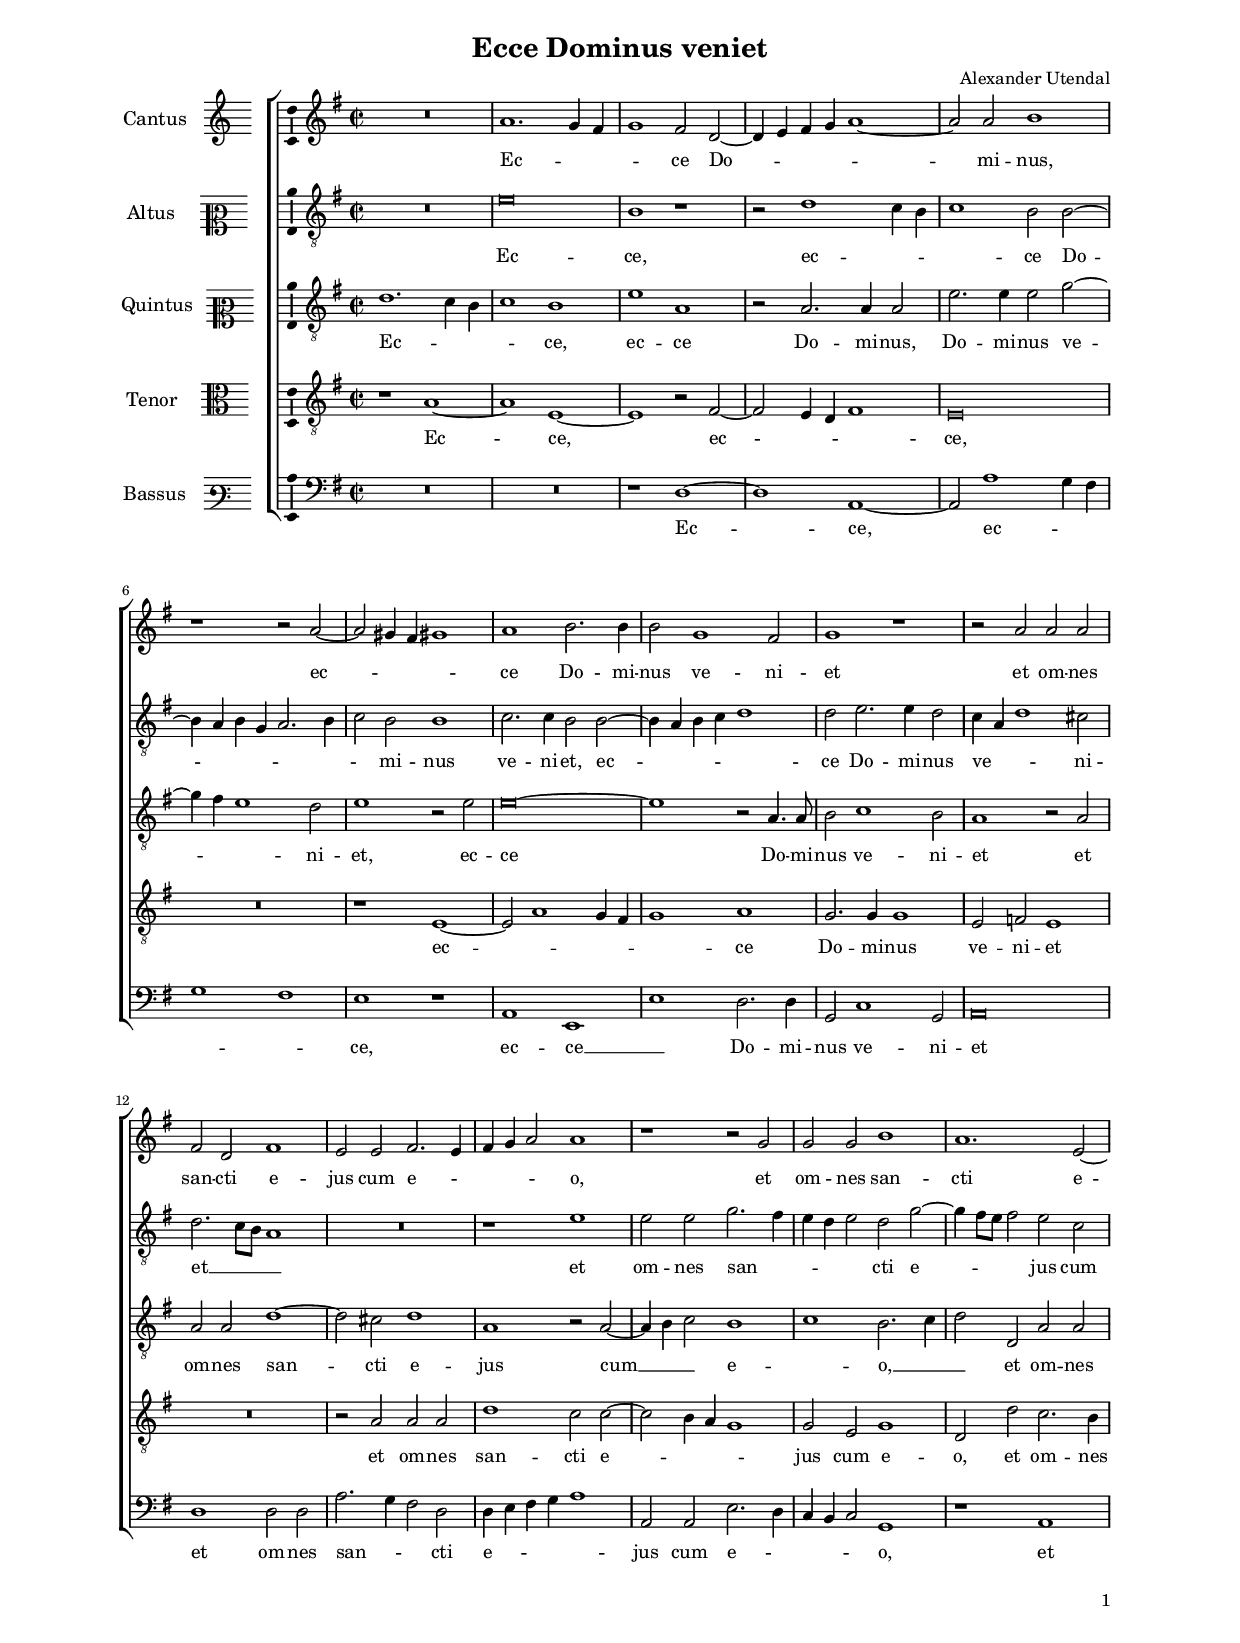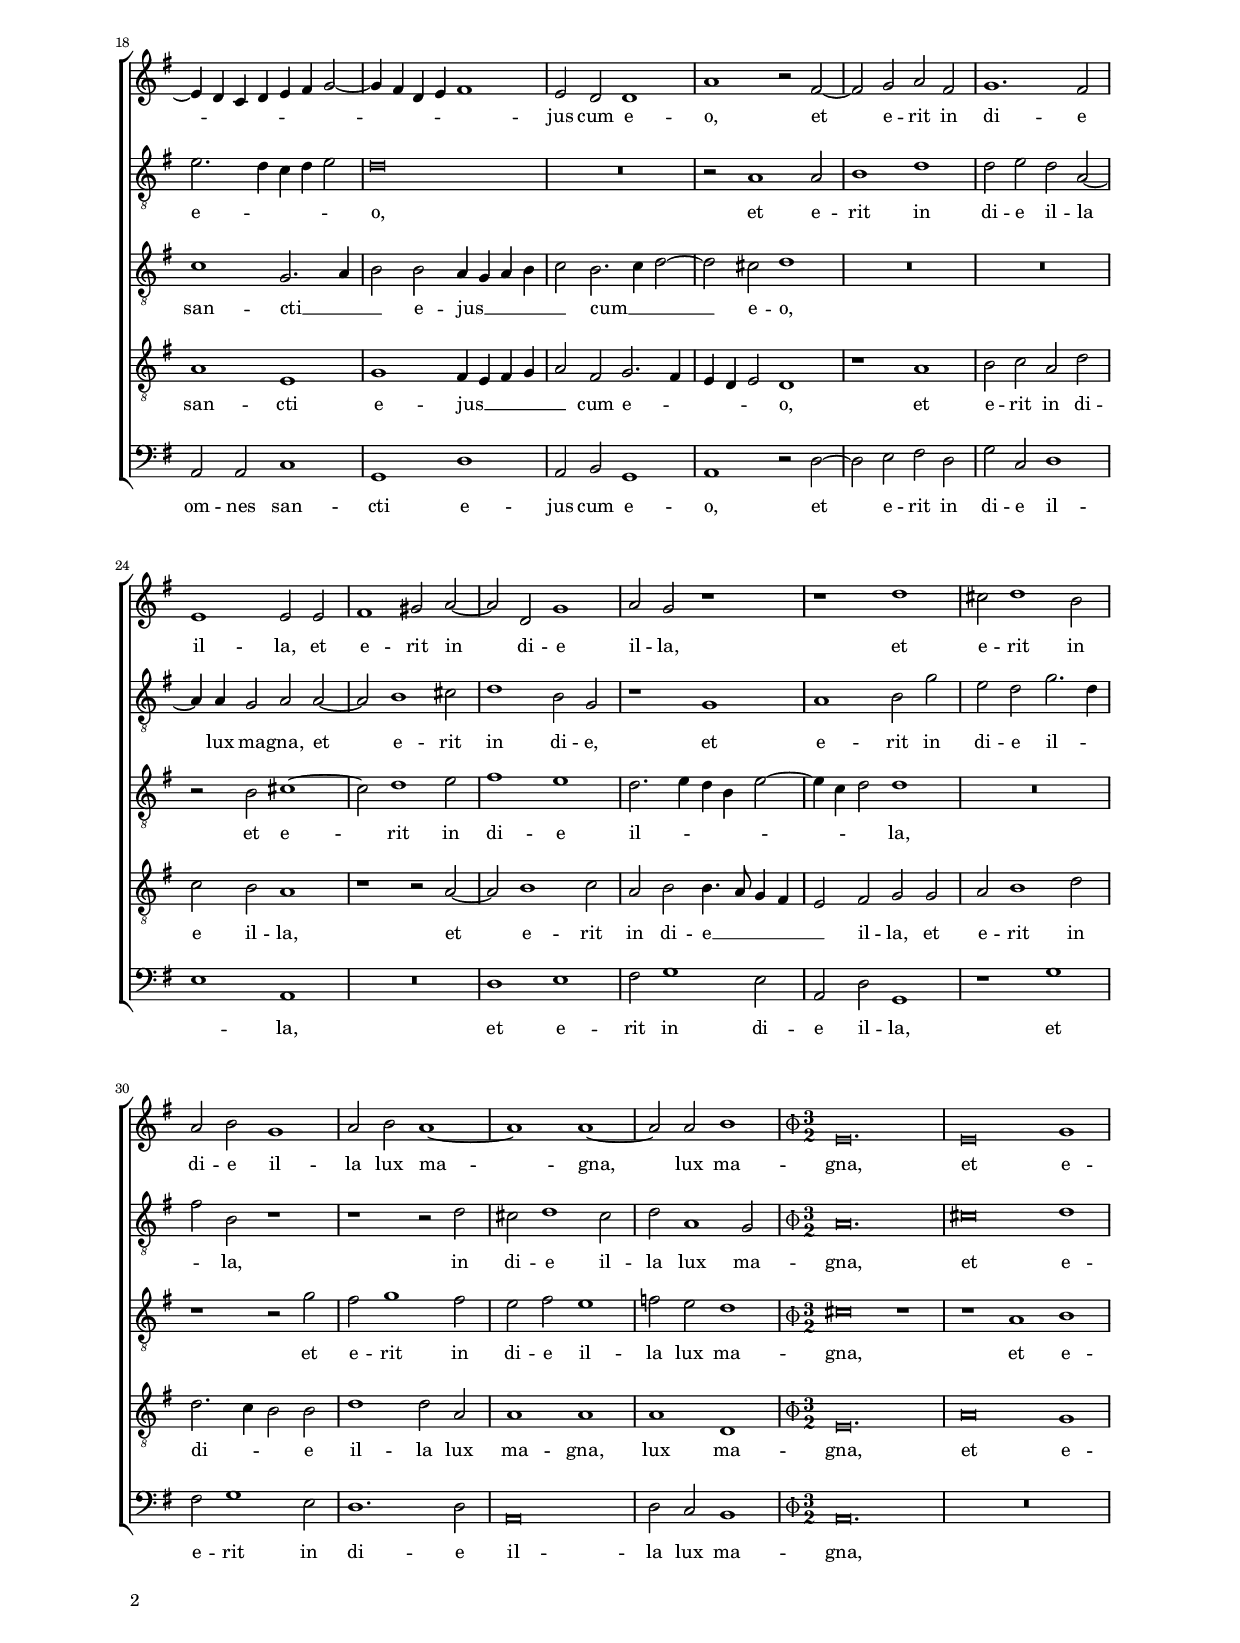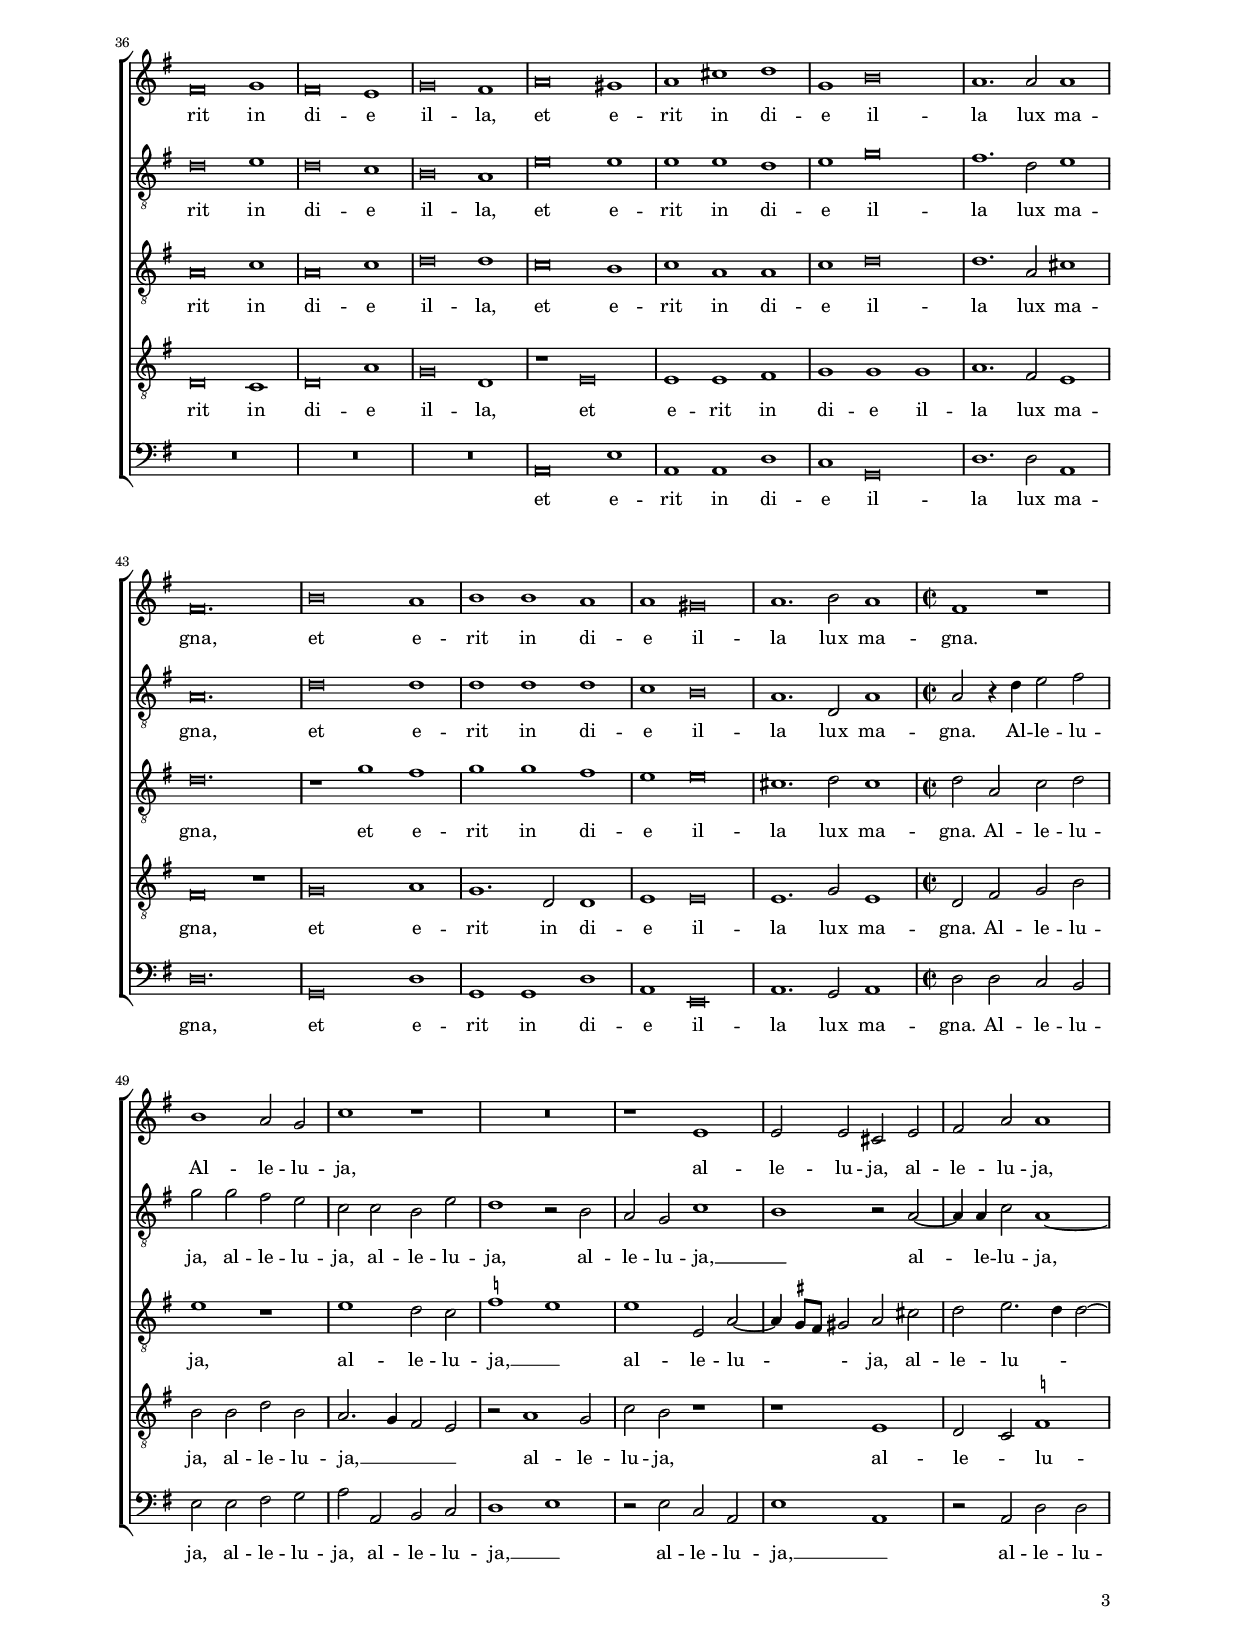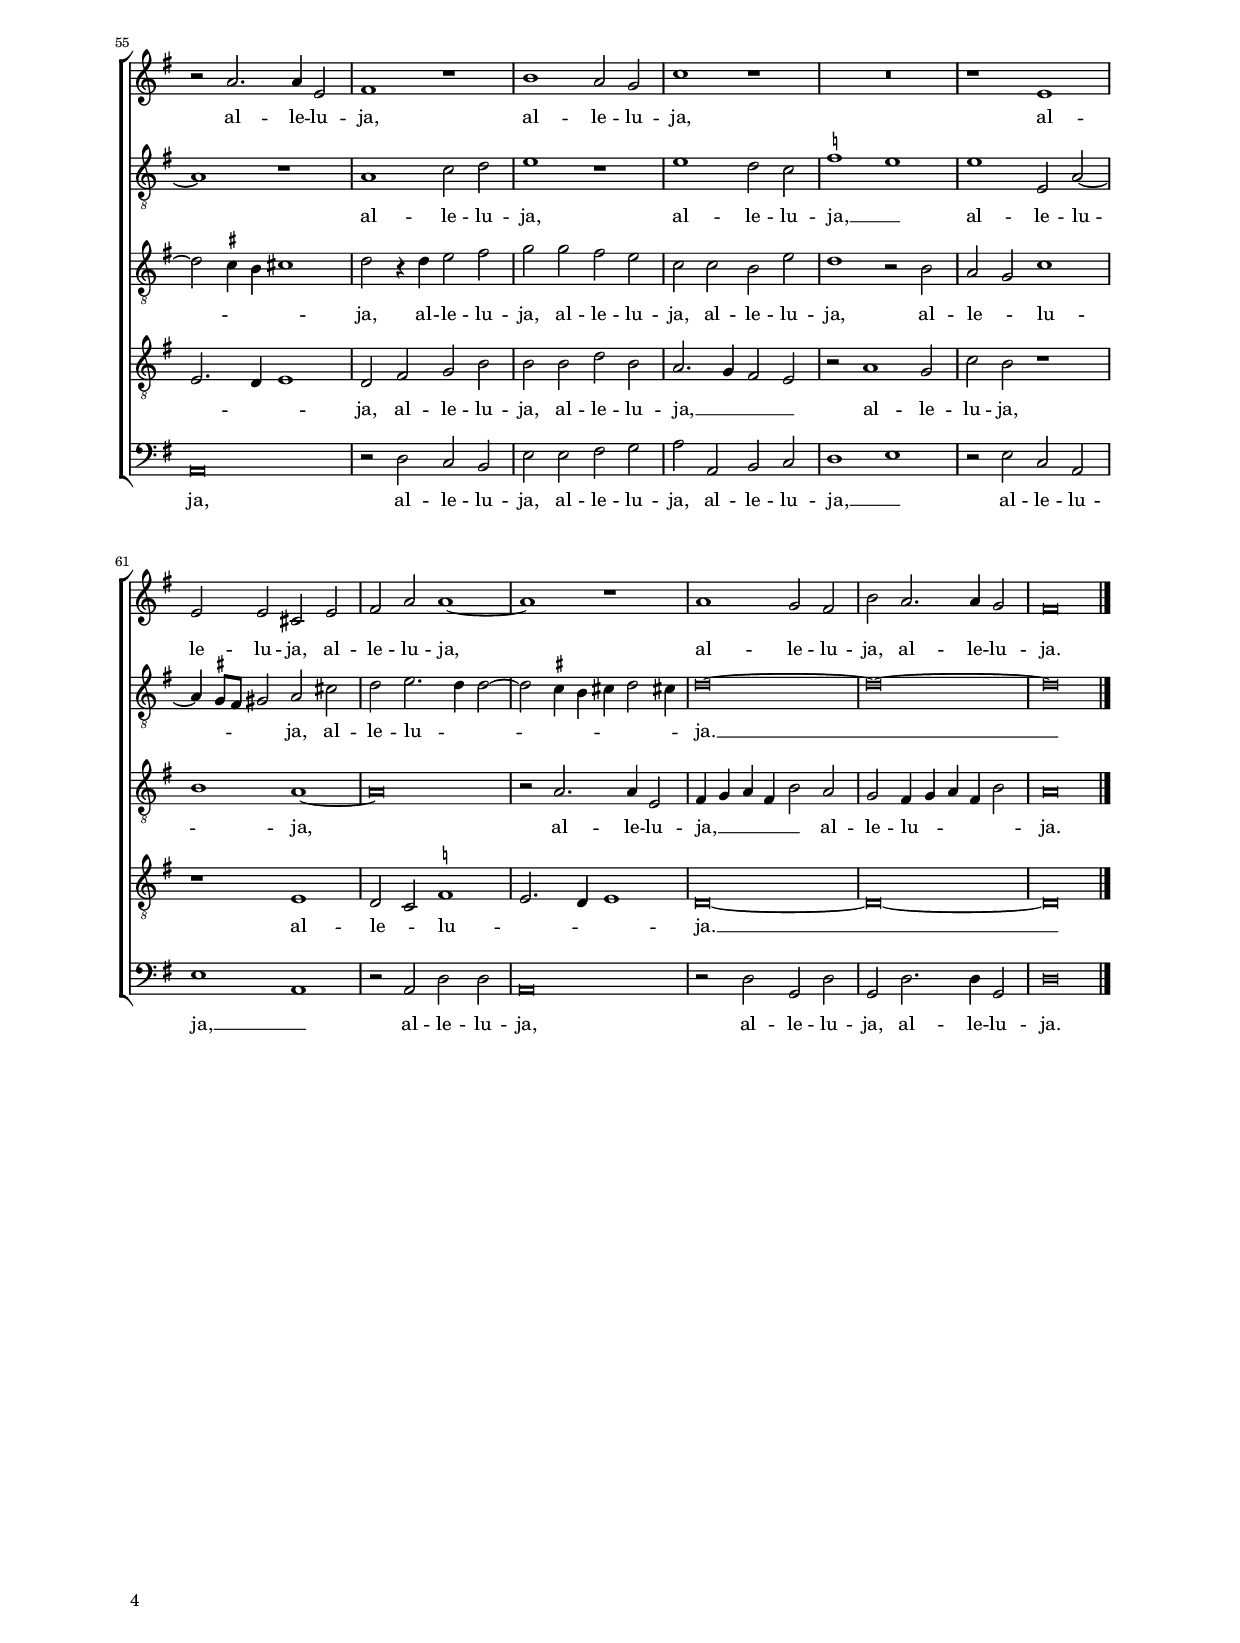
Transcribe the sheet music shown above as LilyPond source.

\header
{
	title="Ecce Dominus veniet"
	composer="Alexander Utendal"
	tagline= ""
}

\version "2.24.4"
\language deutsch
#(set-global-staff-size 15)
% #(set-default-paper-size "letter")
#(ly:set-option 'point-and-click #f)


	ficta = { \once \set suggestAccidentals = ##t }

	forget = #(define-music-function (music) (ly:music?) #{
		\accidentalStyle forget
		$music
		\accidentalStyle default
		#})

   
	#(define ((double-time-signature glyph a b) grob)
	(grob-interpret-markup grob
		(markup #:override '(baseline-skip . 2.5) #:number
		(#:line ((markup (#:musicglyph glyph))
		(#:fontsize -1 #:column (a b)))))))


\paper
	{
	top-margin = 1.8 \cm
	bottom-margin = 1.2 \cm
	left-margin = 2.2 \cm
	right-margin = 2.2 \cm
	ragged-bottom = ##f
	ragged-last-bottom = ##t
	print-page-number = ##f
	system-system-spacing = #'((basic-distance . 17) (minimum-distance . 14) (padding . 7) (strechability . 150))
	oddFooterMarkup=\markup   \fill-line { "" \fromproperty #'page:page-number-string }
	evenFooterMarkup=\markup  \fill-line { \fromproperty #'page:page-number-string "" }
	last-bottom-spacing = #'((basic-distance . 12) (minimum-distance . 7) (padding . 4))
%	systems-per-page = 3
%   page-count = 3
	system-count = 11
%	min-systems-per-page = 3
%	print-all-headers = ##t
%	print-first-page-number = ##t
%	first-page-number = 1
	}

	
global = {
	\key c \major
	\time 2/2 \set Score.measureLength = #(ly:make-moment 2/1)
	\set Score.tempoHideNote = ##t
	\tempo 2 = 90
	\skip 1*2*33
	\once \override Score.TimeSignature.stencil = #(double-time-signature "timesig.mensural34" "3" "2") \time 3/1
	\tempo 1 = 135
	\skip 1*3*14 \time 2/2 \set Score.measureLength = #(ly:make-moment 2/1)
	\tempo 2 = 90
	\skip 1*2*19 \bar "|."
	
	}


incipitcantus = \markup { \score {
	{
	\set Staff.instrumentName = \markup { \fontsize #1 "Cantus" }
	\key c \major
	\clef violin
	s4 \bar ""
	}
	\layout  {
	raggedright = ##t
	indent = 1.6 \cm
	line-width = 2.4\cm
	\context { \Staff \remove Time_signature_engraver }
	\override Staff.Clef.Y-extent = #'(0 . 0)
	}} \hspace #1 }


incipitaltus = \markup { \score {
	{
	\set Staff.instrumentName = \markup { \fontsize #1 "Altus" }
	\key c \major
	\clef mezzosoprano
	s4 \bar ""
	}
	\layout  {
	raggedright = ##t
	indent = 1.6 \cm
	line-width = 2.4\cm
	\context { \Staff \remove Time_signature_engraver }
	\override Staff.Clef.Y-extent = #'(0 . 0)
	}} \hspace #1 }


incipitquintus = \markup { \score {
	{
	\set Staff.instrumentName = \markup { \fontsize #1 "Quintus" }
	\key c \major
	\clef mezzosoprano
	s4 \bar ""
	}
	\layout  {
	raggedright = ##t
	indent = 1.6 \cm
	line-width = 2.4\cm
	\context { \Staff \remove Time_signature_engraver }
	\override Staff.Clef.Y-extent = #'(0 . 0)
	}} \hspace #1 }


incipittenor = \markup { \score {
	{
	\set Staff.instrumentName = \markup { \fontsize #1 "Tenor" }
	\key c \major
	\clef alto
	s4 \bar ""
	}
	\layout  {
	raggedright = ##t
	indent = 1.6 \cm
	line-width = 2.4\cm
	\context { \Staff \remove Time_signature_engraver }
	\override Staff.Clef.Y-extent = #'(0 . 0)
	}} \hspace #1 }


incipitbassus = \markup { \score {
	{
	\set Staff.instrumentName = \markup { \fontsize #1 "Bassus" }
	\key c \major
	\clef varbaritone
	s4 \bar ""
	}
	\layout  {
	raggedright = ##t
	indent = 1.6 \cm
	line-width = 2.4\cm
	\context { \Staff \remove Time_signature_engraver }
	\override Staff.Clef.Y-extent = #'(0 . 0)
	}} \hspace #1 }


cantus =  \relative c''
	{
	R\breve
	d1. c4 h
	c1 h2 g~
	g4 a h c d1~
%5
	d2 d e1 |
	r1 r2 d~
	d2 cis4 h cis!1
	d1 e2. e4
	e2 c1 h2
%10
	c1 r |
	r2 d d d
	h2 g h1
	a2 a h2. a4
	h4 c d2 d1
%15
	r1 r2 c |
	c2 c e1
	d1. a2~
	a4 g f g a h c2~
	c4 h g a h1
%20
	a2 g g1 |
	d'1 r2 h~
	h2 c d h
	c1. h2
	a1 a2 a
%25
	h1 cis2 d~ |
	d2 g, c1
	d2 c r1
	r1 g'
	fis2 g1 e2
%30
	d2 e c1 |
	d2 e d1~
	d1 d~
	d2 d e1
% Triple time
	a,\breve.
%35
	a\breve c1 |
	h\breve c1
	h\breve a1
	c\breve h1
	d\breve cis1
%40
	d1 fis g |
	c,1 e\breve
	d1. d2 d1
	h\breve.
	e\breve d1
%45
	e1 e d |
	d1 cis\breve
	d1. e2 d1
	% End of triple time
	h1 r
	e1 d2 c
%50
	f1 r |
	R\breve
	r1 a,
	a2 a fis a
	h2 d d1
%55
	r2 d2. d4 a2 |
	h1 r
	e1 d2 c
	f1 r
	R\breve
%60
	r1 a, |
	a2 a fis a
	h2 d d1~
	d1 r
	d1 c2 h
%65
	e2 d2. d4 c2 |
	h\breve |
	}


altus =  \relative c'
	{
	R\breve
	a'\breve
	e1 r
	r2 g1 f4 e
%5
	f1 e2 e~ |
	e4 d e c d2. e4
	f2 e e1
	f2. f4 e2 e~
	e4 d e f g1
%10
	g2 a2. a4 g2 |
	f4 d g1 fis2
	g2. f8 e d1
	R\breve
	r1 a'
%15
	a2 a c2. h4 |
	a4 g a2 g c~
	c4 h8 a h2 a f
	a2. g4 f g a2
	g\breve
%20
	R\breve |
	r2 d1 d2
	e1 g
	g2 a g d~
	d4 d c2 d d~
%25
	d2 e1 fis2 |
	g1 e2 c
	r1 c
	d1 e2 c'
	a2 g c2. g4
%30
	h2 e, r1 |
	r1 r2 g
	fis2 g1 fis2
	g2 d1 c2
% Triple time
	d\breve.
%35
	fis\breve g1 |
	g\breve a1
	g\breve f1
	e\breve d1
	a'\breve a1
%40
	a1 a g |
	a1 c\breve
	h1. g2 a1
	d,\breve.
	g\breve g1
%45
	g1 g g |
	f1 e\breve
	d1. g,2 d'1
% End of triple time
	d2 r4 g a2 h
	c2 c h a
%50
	f2 f e a |
	g1 r2 e
	d2 c f1
	e1 r2 d~
	d4 d f2 d1~
%55
	d1 r |
	d1 f2 g
	a1 r
	a1 g2 f
	\ficta b1 a
%60
	a1 a,2 d~ |
	d4 \ficta cis8 h cis!2 d fis
	g2 a2. g4 g2~
	g2 \ficta fis4 e fis!4 g2 fis!4
	g\breve~
%65
	g\breve~ |
	g\breve |
	}


quintus =  \relative c'
	{
	g'1. f4 e
	f1 e
	a1 d,
	r2 d2. d4 d2
%5
	a'2. a4 a2 c~ |
	c4 h a1 g2
	a1 r2 a
	a\breve~
	a1 r2 d,4. d8
%10
	e2 f1 e2 |
	d1 r2 d
	d2 d g1~
	g2 fis g1
	d1 r2 d~
%15
	d4 e f2 e1 |
	f1 e2. f4
	g2 g, d' d
	f1 c2. d4
	e2 e d4 c d e
%20
	f2 e2. f4 g2~ |
	g2 fis g1
	R\breve
	R\breve
	r2 e fis1~
%25
	fis2 g1 a2 |
	h1 a
	g2. a4 g4 e a2~
	a4 f g2 g1
	R\breve
%30
	r1 r2 c |
	h2 c1 h2
	a2 h a1
	b2 a g1
% Triple time
	fis\breve r1
%35
	r1 d e |
	d\breve f1
	d\breve f1
	g\breve g1
	f\breve e1
%40
	f1 d d |
	f1 g\breve
	g1. d2 fis1
	g\breve.
	r1 c h
%45
	c1 c h
	a1 a\breve
	fis1. g2 fis1
% End of triple time
	g2 d f g
	a1 r
%50
	a1 g2 f |
	\ficta b1 a
	a1 a,2 d~
	d4 \ficta cis8 h cis!2 d fis
	g2 a2. g4 g2~
%55
	g2 \ficta fis4 e fis!1 |
	g2 r4 g a2 h
	c2 c h a
	f2 f e a
	g1 r2 e
%60
	d2 c f1 |
	e1 d~
	d\breve
	r2 d2. d4 a2
	h4 c d h e2 d
%65
	c2 h4 c d h e2 |
	d\breve |
	}


tenor  =  \relative c'
	{
	r1 d~
	d1 a~
	a1 r2 h~
	h2 a4 g h1
%5
	a\breve |
	R\breve
	r1 a~
	a2 d1 c4 h
	c1 d
%10
	c2. c4 c1 |
	a2 b a1
	R\breve
	r2 d d d
	g1 f2 f~
%15
	f2 e4 d c1 |
	c2 a c1
	g2 g' f2. e4
	d1 a
	c1 h4 a h c
%20
	d2 h c2. h4 |
	a4 g a2 g1
	r1 d'
	e2 f d g
	f2 e d1
%25
	r1 r2 d~ |
	d2 e1 f2
	d2 e e4. d8 c4 h
	a2 h c c
	d2 e1 g2
%30
	g2. f4 e2 e |
	g1 g2 d
	d1 d
	d1 g,
% Triple time
	a\breve.
%35
	d\breve c1 |
	g\breve f1
	g\breve d'1
	c\breve g1
	r1 a\breve
%40
	a1 a h |
	c1 c c
	d1. h2 a1
	h\breve r1
	c\breve d1
%45
	c1. g2 g1 |
	a1 a\breve
	a1. c2 a1
% End of triple time
	g2 h c e
	e2 e g e
%50
	d2. c4 h2 a |
	r2 d1 c2
	f2 e r1
	r1 a,
	g2 f \ficta b1
%55
	a2. g4 a1 |
	g2 h c e
	e2 e g e
	d2. c4 h2 a
	r2 d1 c2
%60
	f2 e r1 |
	r1 a,
	g2 f \ficta b1
	a2. g4 a1
	g\breve~
%65
	g\breve~ |
	g\breve |
	}


bassus  =  \relative c
	{
	R\breve
	R\breve
	r1 g'~
	g1 d~
%5
	d2 d'1 c4 h |
	c1 h
	a1 r
	d,1 a
	a'1 g2. g4
%10
	c,2 f1 c2 |
	d\breve
	g1 g2 g
	d'2. c4 h2 g
	g4 a h c d1
%15
	d,2 d a'2. g4 |
	f4 e f2 c1
	r1 d
	d2 d f1
	c1 g'
%20
	d2 e c1 |
	d1 r2 g~
	g2 a h g
	c2 f, g1
	a1 d,
%25
	R\breve |
	g1 a
	h2 c1 a2
	d,2 g c,1
	r1 c'
%30
	h2 c1 a2 |
	g1. g2
	d\breve
	g2 f e1
% Triple time
	d\breve.
%35
	R\breve. |
	R\breve.
	R\breve.
	R\breve.
	d\breve a'1
%40
	d,1 d g |
	f1 c\breve
	g'1. g2 d1
	g\breve.
	c,\breve g'1
%45
	c,1 c g' |
	d1 a\breve
	d1. c2 d1
% End of triple time
	g2 g f e
	a2 a h c
%50
	d2 d, e f |
	g1 a
	r2 a f d
	a'1 d,
	r2 d g g
%55
	d\breve |
	r2 g f e
	a2 a h c
	d2 d, e f
	g1 a
%60
	r2 a f d |
	a'1 d,
	r2 d g g
	d\breve
	r2 g c, g'
%65
	c,2 g'2. g4 c,2 |
	g'\breve |
	}


lyricscantus = \lyricmode {
	Ec -- _ _ _ ce Do -- _ _ _ _ mi -- nus,
	ec -- _ _ _ ce Do -- mi -- nus ve -- ni -- et
	et om -- nes san -- cti e -- jus cum e -- _ _ _ _ o,
	et om -- nes san -- cti e -- _ _ _ _ _ _ _ _ _ _ jus cum e -- o,
	et e -- rit in di -- e il -- la,
	et e -- rit in di -- e il -- la,
	et e -- rit in di -- e il -- la lux ma -- gna,
	lux ma -- gna,
	et e -- rit in di -- e il -- la,
	et e -- rit in di -- e il -- la lux ma -- gna,
	et e -- rit in di -- e il -- la lux ma -- gna.
	Al -- le -- lu -- ja,
	al -- le -- lu -- ja,
	al -- le -- lu -- ja,
	al -- le -- lu -- ja,
	al -- le -- lu -- ja,
	al -- le -- lu -- ja,
	al -- le -- lu -- ja,
	al -- le -- lu -- ja,
	al -- le -- lu -- ja.
	}


lyricsaltus = \lyricmode {
	Ec -- ce,
	ec -- _ _ _ ce Do -- _ _ _ _ _ _ mi -- nus ve -- ni -- et,
	ec -- _ _ _ _ ce Do -- mi -- nus ve -- _ _ ni -- et __ _ _ _
	et om -- nes san -- _ _ _ _ cti e -- _ _ _ jus cum e -- _ _ _ _ o,
	et e -- rit in di -- e il -- la lux ma -- gna,
	et e -- rit in di -- e,
	et e -- rit in di -- e il -- _ _ la,
	in di -- e il -- la lux ma -- gna,
	et e -- rit in di -- e il -- la,
	et e -- rit in di -- e il -- la lux ma -- gna,
	et e -- rit in di -- e il -- la lux ma -- gna.
	Al -- le -- lu -- ja,
	al -- le -- lu -- ja,
	al -- le -- lu -- ja,
	al -- le -- lu -- ja, __ _
	al -- le -- lu -- ja,
	al -- le -- lu -- ja,
	al -- le -- lu -- ja, __ _
	al -- le -- lu -- _ _ _ ja,
	al -- le -- lu -- _ _ _ _ _ _ _ ja. __
	}


lyricsquintus = \lyricmode {
	Ec -- _ _ _ ce,
	ec -- ce Do -- mi -- nus,
	Do -- mi -- nus ve -- _ _ ni -- et,
	ec -- ce Do -- mi -- nus ve -- ni -- et
	et om -- nes san -- cti e -- jus cum __ _ _ e -- _ o, __ _ _
	et om -- nes san -- cti __ _ _ e -- jus __ _ _ _ _ cum __ _ _ e -- o,
	et e -- rit in di -- e il -- _ _ _ _ _ _ la,
	et e -- rit in di -- e il -- la lux ma -- gna,
	et e -- rit in di -- e il -- la,
	et e -- rit in di -- e il -- la lux ma -- gna,
	et e -- rit in di -- e il -- la lux ma -- gna.
	Al -- le -- lu -- ja,
	al -- le -- lu -- ja, __ _
	al -- le -- lu -- _ _ _ ja,
	al -- le -- lu -- _ _ _ _ _ ja,
	al -- le -- lu -- ja,
	al -- le -- lu -- ja,
	al -- le -- lu -- ja,
	al -- le -- _ lu -- _ ja,
	al -- le -- lu -- ja, __ _ _ _ _
	al -- le -- lu -- _ _ _ _ ja.
	}


lyricstenor = \lyricmode {
	Ec -- ce,
	ec -- _ _ _ ce,
	ec -- _ _ _ _ ce Do -- mi -- nus ve -- ni -- et
	et om -- nes san -- cti e -- _ _ _ jus cum e -- o,
	et om -- nes san -- cti e -- jus __ _ _ _ _ cum e -- _ _ _ _ o,
	et e -- rit in di -- e il -- la,
	et e -- rit in di -- e __ _ _ _ _ il -- la,
	et e -- rit in di -- _ _ e il -- la lux ma -- gna,
	lux ma -- gna,
	et e -- rit in di -- e il -- la,
	et e -- rit in di -- e il -- la lux ma -- gna,
	et e -- rit in di -- e il -- la lux ma -- gna.
	Al -- le -- lu -- ja,
	al -- le -- lu -- ja, __ _ _ _
	al -- le -- lu -- ja,
	al -- le -- _ lu -- _ _ _ ja,
	al -- le -- lu -- ja,
	al -- le -- lu -- ja, __ _ _ _
	al -- le -- lu -- ja,
	al -- le -- _ lu -- _ _ _ ja. __
	}


lyricsbassus = \lyricmode {
	Ec -- ce,
	ec -- _ _ _ _ ce,
	ec -- ce __ _ Do -- mi -- nus ve -- ni -- et
	et om -- nes san -- _ _ cti e -- _ _ _ _ jus cum e -- _ _ _ _ o,
	et om -- nes san -- cti e -- jus cum e -- o,
	et e -- rit in di -- e il -- _ la,
	et e -- rit in di -- e il -- la,
	et e -- rit in di -- e il -- la lux ma -- gna,
	et e -- rit in di -- e il -- la lux ma -- gna,
	et e -- rit in di -- e il -- la lux ma -- gna.
	Al -- le -- lu -- ja,
	al -- le -- lu -- ja,
	al -- le -- lu -- ja, __ _
	al -- le -- lu -- ja, __ _
	al -- le -- lu -- ja,
	al -- le -- lu -- ja,
	al -- le -- lu -- ja,
	al -- le -- lu -- ja, __ _
	al -- le -- lu -- ja, __ _
	al -- le -- lu -- ja,
	al -- le -- lu -- ja,
	al -- le -- lu -- ja.
	}


\score
{  
	\transpose c g, {
	\new ChoirStaff \with { \override StaffGrouper.staff-staff-spacing.basic-distance = #12 }
	<<

	\new Staff << \global
	\new Voice="v1" {
		\set Staff.instrumentName=\incipitcantus
%		\set Staff.instrumentName= "S"
		\set Staff.midiInstrument = "reed organ"
		\clef violin
		\cantus }
	\new Lyrics \lyricsto "v1" {\lyricscantus }
	>>


	\new Staff << \global
	\new Voice="v2" {
		\set Staff.instrumentName=\incipitaltus
%		\set Staff.instrumentName= "A"
		\set Staff.midiInstrument = "reed organ"
		\clef "G_8" % violin
		\altus}
	\new Lyrics \lyricsto "v2" {\lyricsaltus }
	>>


	\new Staff << \global
	\new Voice="v5" {
		\set Staff.instrumentName=\incipitquintus
%		\set Staff.instrumentName= "Q"
		\set Staff.midiInstrument = "reed organ"
		\clef "G_8" % violin
		\quintus}
	\new Lyrics \lyricsto "v5" {\lyricsquintus }
	>>


	\new Staff << \global
	\new Voice="v3" {
		\set Staff.instrumentName=\incipittenor
%		\set Staff.instrumentName= "T"
		\set Staff.midiInstrument = "reed organ"
		\clef "G_8"
		\tenor }
	\new Lyrics \lyricsto "v3" {\lyricstenor }
	>>


	\new Staff << \global
	\new Voice="v4" {
		\set Staff.instrumentName=\incipitbassus
%		\set Staff.instrumentName= "B"
		\set Staff.midiInstrument = "reed organ"
		\clef bass 
		\bassus }
	\new Lyrics \lyricsto "v4" {\lyricsbassus}
	>>

	>>
	} % transpose

	\layout
	{
	indent = 2.5\cm
	\context { \Lyrics \override VerticalAxisGroup.nonstaff-relatedstaff-spacing.padding = #1.4 }
%	\context { \Lyrics \override LyricText.font-size = #1 }
	\context { \Staff \override TimeSignature.break-visibility = #end-of-line-invisible }
	\context { \Staff \consists Ambitus_engraver }
	\context { \Score \override BarNumber.padding = #2 }
	\context { \Voice \override NoteHead.style = #'baroque }
	}

\midi
	{
	
	}

}


% EOF
